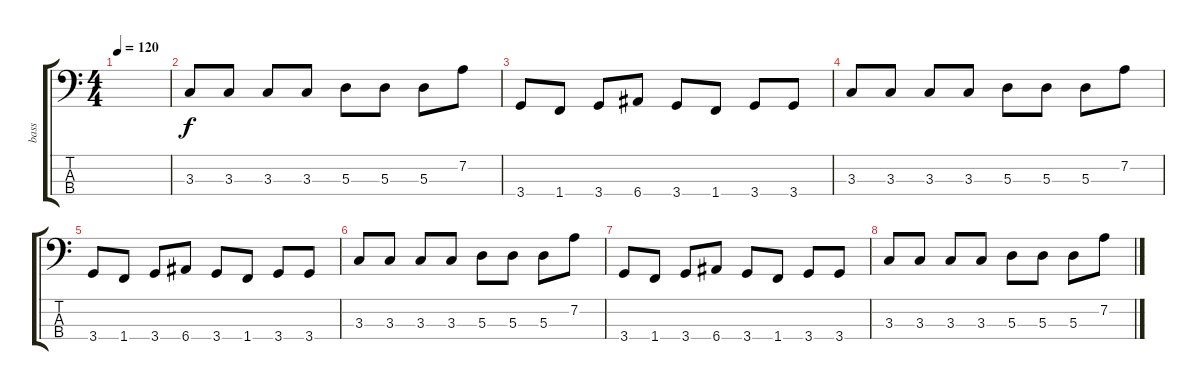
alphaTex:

\track ("bass" "bass") {instrument electricbassfinger}
\staff {score tabs}
\tuning (G2 D2 A1 E1) {hide}
\ts (4 4)
\tempo 120
\clef f4
\ks c
|
3.3.8 3.3.8 3.3.8 3.3.8 5.3.8 5.3.8 5.3.8 7.2.8 |
3.4.8 1.4.8 3.4.8 6.4.8 3.4.8 1.4.8 3.4.8 3.4.8 |
3.3.8 3.3.8 3.3.8 3.3.8 5.3.8 5.3.8 5.3.8 7.2.8 |
3.4.8 1.4.8 3.4.8 6.4.8 3.4.8 1.4.8 3.4.8 3.4.8 |
3.3.8 3.3.8 3.3.8 3.3.8 5.3.8 5.3.8 5.3.8 7.2.8 |
3.4.8 1.4.8 3.4.8 6.4.8 3.4.8 1.4.8 3.4.8 3.4.8 |
3.3.8 3.3.8 3.3.8 3.3.8 5.3.8 5.3.8 5.3.8 7.2.8
